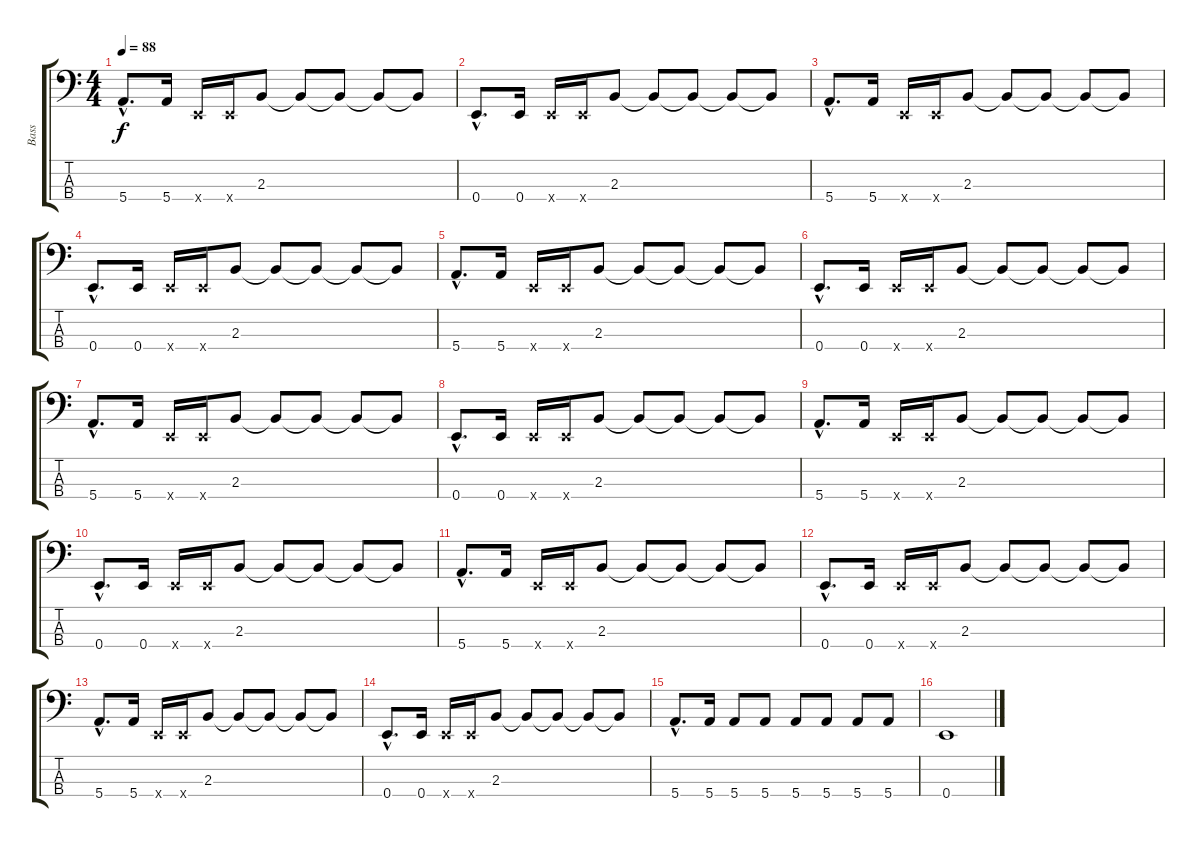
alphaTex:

\track ("Bass" "Bass") {instrument electricbassfinger}
\staff {score tabs}
\tuning (G2 D2 A1 E1) {hide}
\ts (4 4)
\tempo 88
\clef f4
\ks c
5.4{hac}.8{d dy f} 5.4.16 0.4{x}.16 0.4{x}.16 2.3.8 2.3{t}.8 2.3{t}.8 2.3{t}.8 2.3{t}.8 |
0.4{hac}.8{d} 0.4.16 0.4{x}.16 0.4{x}.16 2.3.8 2.3{t}.8 2.3{t}.8 2.3{t}.8 2.3{t}.8 |
5.4{hac}.8{d} 5.4.16 0.4{x}.16 0.4{x}.16 2.3.8 2.3{t}.8 2.3{t}.8 2.3{t}.8 2.3{t}.8 |
0.4{hac}.8{d} 0.4.16 0.4{x}.16 0.4{x}.16 2.3.8 2.3{t}.8 2.3{t}.8 2.3{t}.8 2.3{t}.8 |
5.4{hac}.8{d} 5.4.16 0.4{x}.16 0.4{x}.16 2.3.8 2.3{t}.8 2.3{t}.8 2.3{t}.8 2.3{t}.8 |
0.4{hac}.8{d} 0.4.16 0.4{x}.16 0.4{x}.16 2.3.8 2.3{t}.8 2.3{t}.8 2.3{t}.8 2.3{t}.8 |
5.4{hac}.8{d} 5.4.16 0.4{x}.16 0.4{x}.16 2.3.8 2.3{t}.8 2.3{t}.8 2.3{t}.8 2.3{t}.8 |
0.4{hac}.8{d} 0.4.16 0.4{x}.16 0.4{x}.16 2.3.8 2.3{t}.8 2.3{t}.8 2.3{t}.8 2.3{t}.8 |
5.4{hac}.8{d} 5.4.16 0.4{x}.16 0.4{x}.16 2.3.8 2.3{t}.8 2.3{t}.8 2.3{t}.8 2.3{t}.8 |
0.4{hac}.8{d} 0.4.16 0.4{x}.16 0.4{x}.16 2.3.8 2.3{t}.8 2.3{t}.8 2.3{t}.8 2.3{t}.8 |
5.4{hac}.8{d} 5.4.16 0.4{x}.16 0.4{x}.16 2.3.8 2.3{t}.8 2.3{t}.8 2.3{t}.8 2.3{t}.8 |
0.4{hac}.8{d} 0.4.16 0.4{x}.16 0.4{x}.16 2.3.8 2.3{t}.8 2.3{t}.8 2.3{t}.8 2.3{t}.8 |
5.4{hac}.8{d} 5.4.16 0.4{x}.16 0.4{x}.16 2.3.8 2.3{t}.8 2.3{t}.8 2.3{t}.8 2.3{t}.8 |
0.4{hac}.8{d} 0.4.16 0.4{x}.16 0.4{x}.16 2.3.8 2.3{t}.8 2.3{t}.8 2.3{t}.8 2.3{t}.8 |
5.4{hac}.8{d} 5.4.16 5.4.8{volume 8} 5.4.8 5.4.8 5.4.8 5.4.8 5.4.8{volume 14} |
0.4.1{volume 7}
